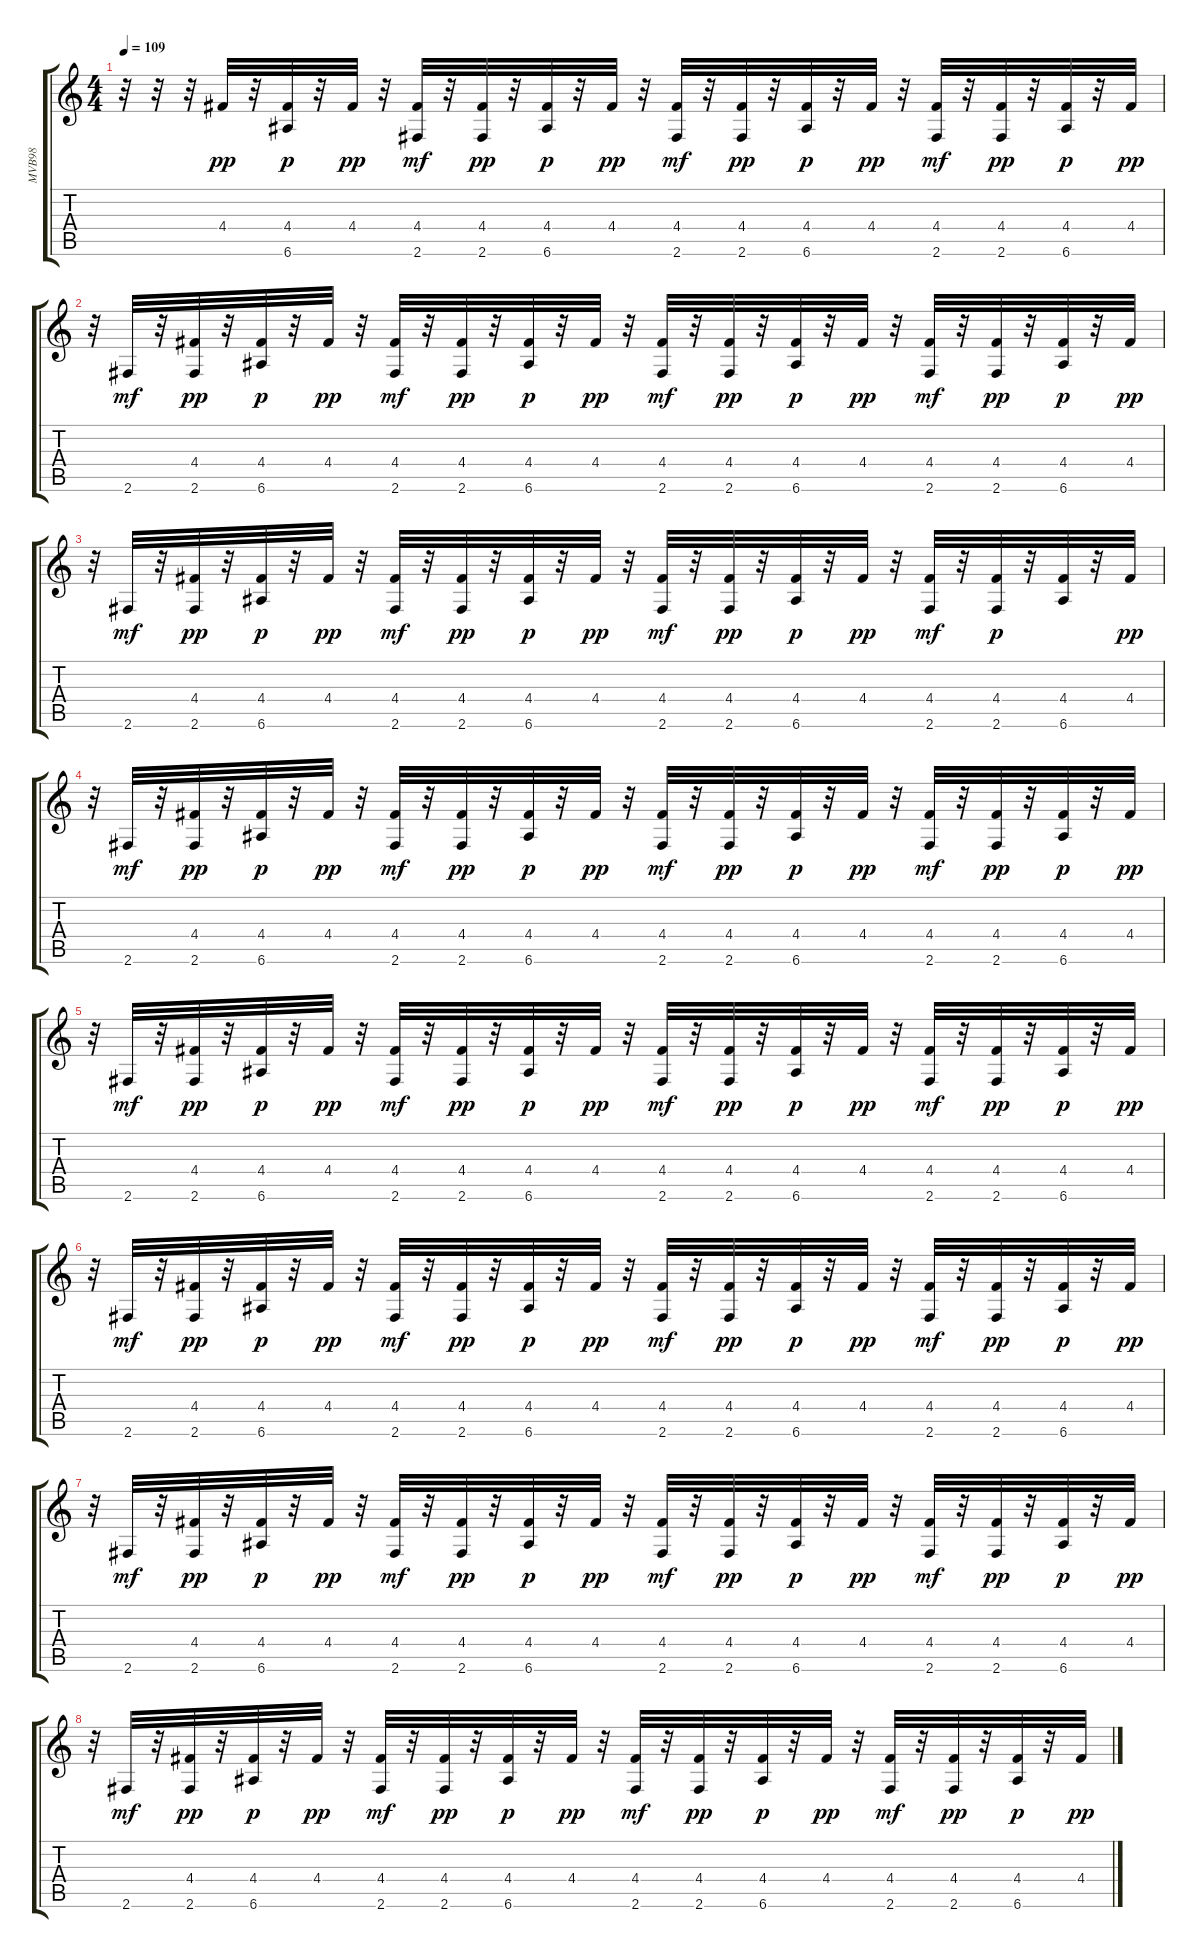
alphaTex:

\track ("MVB98" "MVB98") {instrument acousticguitarsteel}
\staff {score tabs}
\tuning (E4 B3 G3 D3 A2 E2) {hide}
\ts (4 4)
\tempo 109
\clef g2
\ks c
r.32{dy pp} r.32 r.32 4.4.32 r.32 (4.4 6.6).32{dy p} r.32 4.4.32{dy pp} r.32 (4.4 2.6).32{dy mf} r.32 (4.4 2.6).32{dy pp} r.32 (4.4 6.6).32{dy p} r.32 4.4.32{dy pp} r.32 (4.4 2.6).32{dy mf} r.32 (4.4 2.6).32{dy pp} r.32 (4.4 6.6).32{dy p} r.32 4.4.32{dy pp} r.32 (4.4 2.6).32{dy mf} r.32 (4.4 2.6).32{dy pp} r.32 (4.4 6.6).32{dy p} r.32 4.4.32{dy pp} |
r.32 2.6.32{dy mf} r.32 (4.4 2.6).32{dy pp} r.32 (4.4 6.6).32{dy p} r.32 4.4.32{dy pp} r.32 (4.4 2.6).32{dy mf} r.32 (4.4 2.6).32{dy pp} r.32 (4.4 6.6).32{dy p} r.32 4.4.32{dy pp} r.32 (4.4 2.6).32{dy mf} r.32 (4.4 2.6).32{dy pp} r.32 (4.4 6.6).32{dy p} r.32 4.4.32{dy pp} r.32 (4.4 2.6).32{dy mf} r.32 (4.4 2.6).32{dy pp} r.32 (4.4 6.6).32{dy p} r.32 4.4.32{dy pp} |
r.32 2.6.32{dy mf} r.32 (4.4 2.6).32{dy pp} r.32 (4.4 6.6).32{dy p} r.32 4.4.32{dy pp} r.32 (4.4 2.6).32{dy mf} r.32 (4.4 2.6).32{dy pp} r.32 (4.4 6.6).32{dy p} r.32 4.4.32{dy pp} r.32 (4.4 2.6).32{dy mf} r.32 (4.4 2.6).32{dy pp} r.32 (4.4 6.6).32{dy p} r.32 4.4.32{dy pp} r.32 (4.4 2.6).32{dy mf} r.32 (4.4 2.6).32{dy p} r.32 (4.4 6.6).32 r.32 4.4.32{dy pp} |
r.32 2.6.32{dy mf} r.32 (4.4 2.6).32{dy pp} r.32 (4.4 6.6).32{dy p} r.32 4.4.32{dy pp} r.32 (4.4 2.6).32{dy mf} r.32 (4.4 2.6).32{dy pp} r.32 (4.4 6.6).32{dy p} r.32 4.4.32{dy pp} r.32 (4.4 2.6).32{dy mf} r.32 (4.4 2.6).32{dy pp} r.32 (4.4 6.6).32{dy p} r.32 4.4.32{dy pp} r.32 (4.4 2.6).32{dy mf} r.32 (4.4 2.6).32{dy pp} r.32 (4.4 6.6).32{dy p} r.32 4.4.32{dy pp} |
r.32 2.6.32{dy mf} r.32 (4.4 2.6).32{dy pp} r.32 (4.4 6.6).32{dy p} r.32 4.4.32{dy pp} r.32 (4.4 2.6).32{dy mf} r.32 (4.4 2.6).32{dy pp} r.32 (4.4 6.6).32{dy p} r.32 4.4.32{dy pp} r.32 (4.4 2.6).32{dy mf} r.32 (4.4 2.6).32{dy pp} r.32 (4.4 6.6).32{dy p} r.32 4.4.32{dy pp} r.32 (4.4 2.6).32{dy mf} r.32 (4.4 2.6).32{dy pp} r.32 (4.4 6.6).32{dy p} r.32 4.4.32{dy pp} |
r.32 2.6.32{dy mf} r.32 (4.4 2.6).32{dy pp} r.32 (4.4 6.6).32{dy p} r.32 4.4.32{dy pp} r.32 (4.4 2.6).32{dy mf} r.32 (4.4 2.6).32{dy pp} r.32 (4.4 6.6).32{dy p} r.32 4.4.32{dy pp} r.32 (4.4 2.6).32{dy mf} r.32 (4.4 2.6).32{dy pp} r.32 (4.4 6.6).32{dy p} r.32 4.4.32{dy pp} r.32 (4.4 2.6).32{dy mf} r.32 (4.4 2.6).32{dy pp} r.32 (4.4 6.6).32{dy p} r.32 4.4.32{dy pp} |
r.32 2.6.32{dy mf} r.32 (4.4 2.6).32{dy pp} r.32 (4.4 6.6).32{dy p} r.32 4.4.32{dy pp} r.32 (4.4 2.6).32{dy mf} r.32 (4.4 2.6).32{dy pp} r.32 (4.4 6.6).32{dy p} r.32 4.4.32{dy pp} r.32 (4.4 2.6).32{dy mf} r.32 (4.4 2.6).32{dy pp} r.32 (4.4 6.6).32{dy p} r.32 4.4.32{dy pp} r.32 (4.4 2.6).32{dy mf} r.32 (4.4 2.6).32{dy pp} r.32 (4.4 6.6).32{dy p} r.32 4.4.32{dy pp} |
r.32 2.6.32{dy mf} r.32 (4.4 2.6).32{dy pp} r.32 (4.4 6.6).32{dy p} r.32 4.4.32{dy pp} r.32 (4.4 2.6).32{dy mf} r.32 (4.4 2.6).32{dy pp} r.32 (4.4 6.6).32{dy p} r.32 4.4.32{dy pp} r.32 (4.4 2.6).32{dy mf} r.32 (4.4 2.6).32{dy pp} r.32 (4.4 6.6).32{dy p} r.32 4.4.32{dy pp} r.32 (4.4 2.6).32{dy mf} r.32 (4.4 2.6).32{dy pp} r.32 (4.4 6.6).32{dy p} r.32 4.4.32{dy pp}
